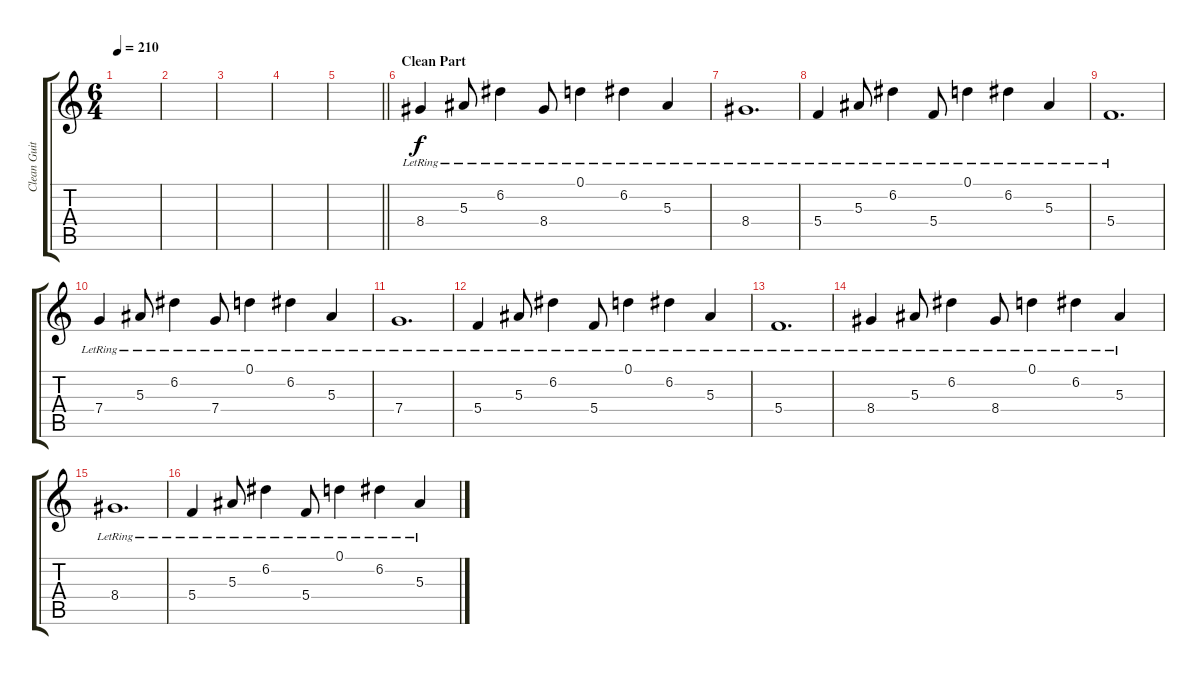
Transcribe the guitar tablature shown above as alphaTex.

\track ("Clean Guitar 1" "Clean Guit") {instrument acousticguitarsteel}
\staff {score tabs}
\tuning (D4 A3 F3 C3 G2 C2) {hide}
\ts (6 4)
\tempo 210
\clef g2
\ks c
|
|
|
|
\barLineRight lightlight
|
\section ("" "Clean Part")
8.4{lr}.4 5.3{lr}.8 6.2{lr}.4 8.4{lr}.8 0.1{lr}.4 6.2{lr}.4 5.3{lr}.4 |
8.4{lr}.1{d} |
5.4{lr}.4 5.3{lr}.8 6.2{lr}.4 5.4{lr}.8 0.1{lr}.4 6.2{lr}.4 5.3{lr}.4 |
5.4{lr}.1{d} |
7.4{lr}.4 5.3{lr}.8 6.2{lr}.4 7.4{lr}.8 0.1{lr}.4 6.2{lr}.4 5.3{lr}.4 |
7.4{lr}.1{d} |
5.4{lr}.4 5.3{lr}.8 6.2{lr}.4 5.4{lr}.8 0.1{lr}.4 6.2{lr}.4 5.3{lr}.4 |
5.4{lr}.1{d} |
8.4{lr}.4 5.3{lr}.8 6.2{lr}.4 8.4{lr}.8 0.1{lr}.4 6.2{lr}.4 5.3{lr}.4 |
8.4{lr}.1{d} |
5.4{lr}.4 5.3{lr}.8 6.2{lr}.4 5.4{lr}.8 0.1{lr}.4 6.2{lr}.4 5.3{lr}.4
